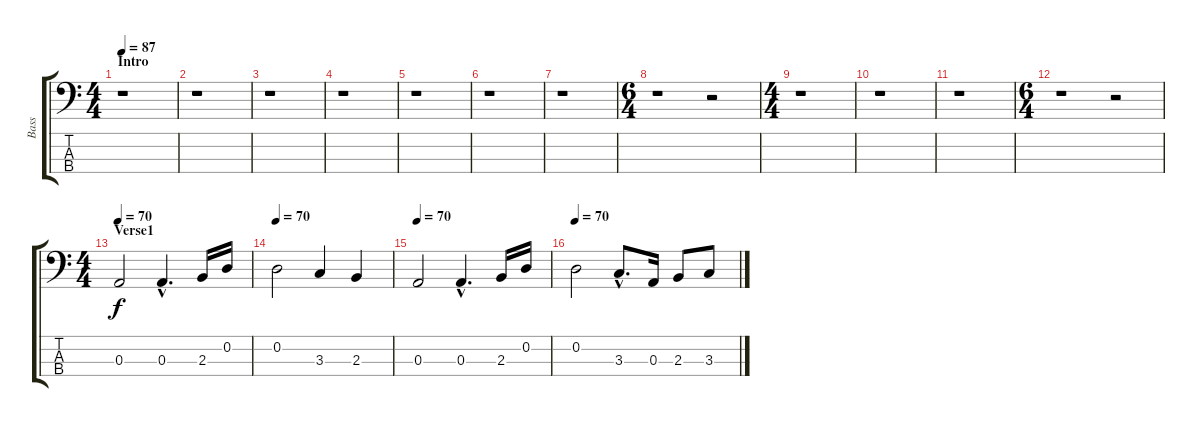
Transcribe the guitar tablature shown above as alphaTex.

\track ("Bass" "Bass") {instrument electricbassfinger}
\staff {score tabs}
\tuning (G2 D2 A1 E1) {hide}
\ts (4 4)
\section ("" "Intro")
\tempo 87
\clef f4
\ks c
r.1{dy f instrument electricbassfinger} |
r.1 |
r.1 |
r.1 |
r.1 |
r.1 |
r.1 |
\ts (6 4)
r.1 r.2 |
\ts (4 4)
r.1 |
r.1 |
r.1 |
\ts (6 4)
r.1 r.2 |
\ts (4 4)
\section ("" "Verse1")
\tempo 70
0.3.2 0.3{hac}.4{d} 2.3.16 0.2.16 |
\tempo 70
0.2.2 3.3.4 2.3.4 |
\tempo 70
0.3.2 0.3{hac}.4{d} 2.3.16 0.2.16 |
\tempo 70
0.2.2 3.3{hac}.8{d} 0.3.16 2.3.8 3.3.8
